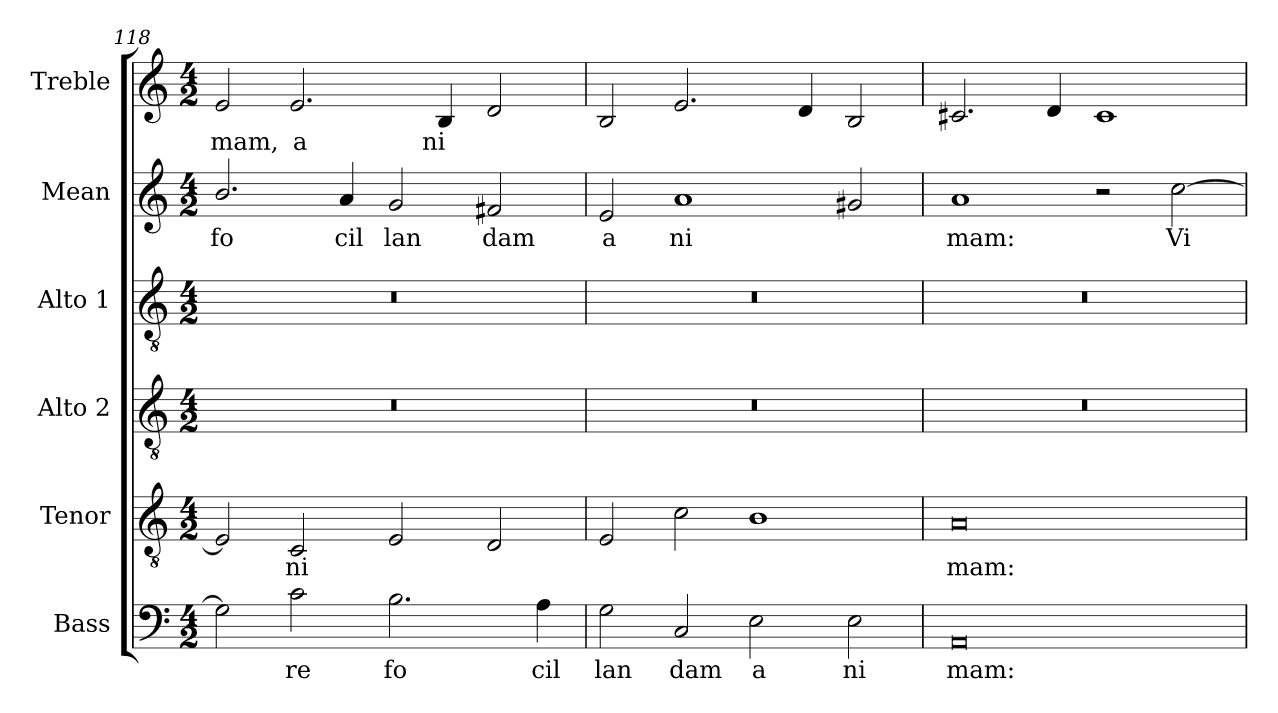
**kern	**text	**kern	**text	**kern	**kern	**kern	**text	**kern	**text
*part6	*part6	*part5	*part5	*part4	*part3	*part2	*part2	*part1	*part1
*staff6	*staff6	*staff5	*staff5	*staff4	*staff3	*staff2	*staff2	*staff1	*staff1
*I"Bass	*	*I"Tenor	*	*I"Alto 2	*I"Alto 1	*I"Mean	*	*I"Treble	*
*I'B.	*	*I'T.	*	*I'A2.	*I'A1	*I'M.	*	*I'Tr.	*
*clefF4	*	*clefGv2	*	*clefGv2	*clefGv2	*clefG2	*	*clefG2	*
*	*	*ITrd7c12	*	*ITrd7c12	*ITrd7c12	*	*	*	*
*k[]	*	*k[]	*	*k[]	*k[]	*k[]	*	*k[]	*
*C:	*	*C:	*	*C:	*C:	*C:	*	*C:	*
*M4/2	*	*M4/2	*	*M4/2	*M4/2	*M4/2	*	*M4/2	*
=118	=118	=118	=118	=118	=118	=118	=118	=118	=118
!	!	!	!	!LO:N:vis=1	!LO:N:vis=1	!	!	!	!
!	!	!	!	!	!	!	!LO:LY:b:color=#000000	!	!
!	!	!	!	!	!	!	!	!	!LO:LY:b:color=#000000
2Gi\]	.	2EEi/]	.	0r	0r	2.bi/	fo	2ei/	mam,
!	!LO:LY:b:color=#000000	!	!	!	!	!	!	!	!
!	!	!	!LO:LY:b:color=#000000	!	!	!	!	!	!
!	!	!	!	!	!	!	!	!	!LO:LY:b:color=#000000
2ci\	re	2CCi/	ni	.	.	.	.	2.ei/	a
!	!	!	!	!	!	!	!LO:LY:b:color=#000000	!	!
.	.	.	.	.	.	4ai/	cil	.	.
!	!LO:LY:b:color=#000000	!	!	!	!	!	!	!	!
!	!	!	!	!	!	!	!LO:LY:b:color=#000000	!	!
2.Bi\	fo	2EEi/	.	.	.	2gi/	lan	.	.
!	!	!	!	!	!	!	!	!	!LO:LY:b:color=#000000
.	.	.	.	.	.	.	.	4Bi/	ni
!	!	!	!	!	!	!	!LO:LY:b:color=#000000	!	!
.	.	2DDi/	.	.	.	2f#Xi/	dam	2di/	.
!	!LO:LY:b:color=#000000	!	!	!	!	!	!	!	!
4Ai\	cil	.	.	.	.	.	.	.	.
=119	=119	=119	=119	=119	=119	=119	=119	=119	=119
!	!LO:LY:b:color=#000000	!	!	!LO:N:vis=1	!LO:N:vis=1	!	!	!	!
!	!	!	!	!	!	!	!LO:LY:b:color=#000000	!	!
2Gi\	lan	2EEi/	.	0r	0r	2ei/	a	2Bi/	.
!	!LO:LY:b:color=#000000	!	!	!	!	!	!	!	!
!	!	!	!	!	!	!	!LO:LY:b:color=#000000	!	!
2Ci/	dam	2Ci\	.	.	.	1ai	ni	2.ei/	.
!	!LO:LY:b:color=#000000	!	!	!	!	!	!	!	!
2Ei\	a	1BBi	.	.	.	.	.	.	.
.	.	.	.	.	.	.	.	4di/	.
!	!LO:LY:b:color=#000000	!	!	!	!	!	!	!	!
2Ei\	ni	.	.	.	.	2g#Xi/	.	2Bi/	.
=120	=120	=120	=120	=120	=120	=120	=120	=120	=120
!	!LO:LY:b:color=#000000	!	!	!	!	!	!	!	!
!	!	!	!LO:LY:b:color=#000000	!LO:N:vis=1	!LO:N:vis=1	!	!	!	!
!	!	!	!	!	!	!	!LO:LY:b:color=#000000	!	!
0AAi	mam:	0AAi	mam:	0r	0r	1ai	mam:	2.c#Xi/	.
.	.	.	.	.	.	.	.	4di/	.
.	.	.	.	.	.	2r	.	1c#i	.
!	!	!	!	!	!	!	!LO:LY:b:color=#000000	!	!
.	.	.	.	.	.	[>2cci\	Vi	.	.
=	=	=	=	=	=	=	=	=	=
*-	*-	*-	*-	*-	*-	*-	*-	*-	*-
